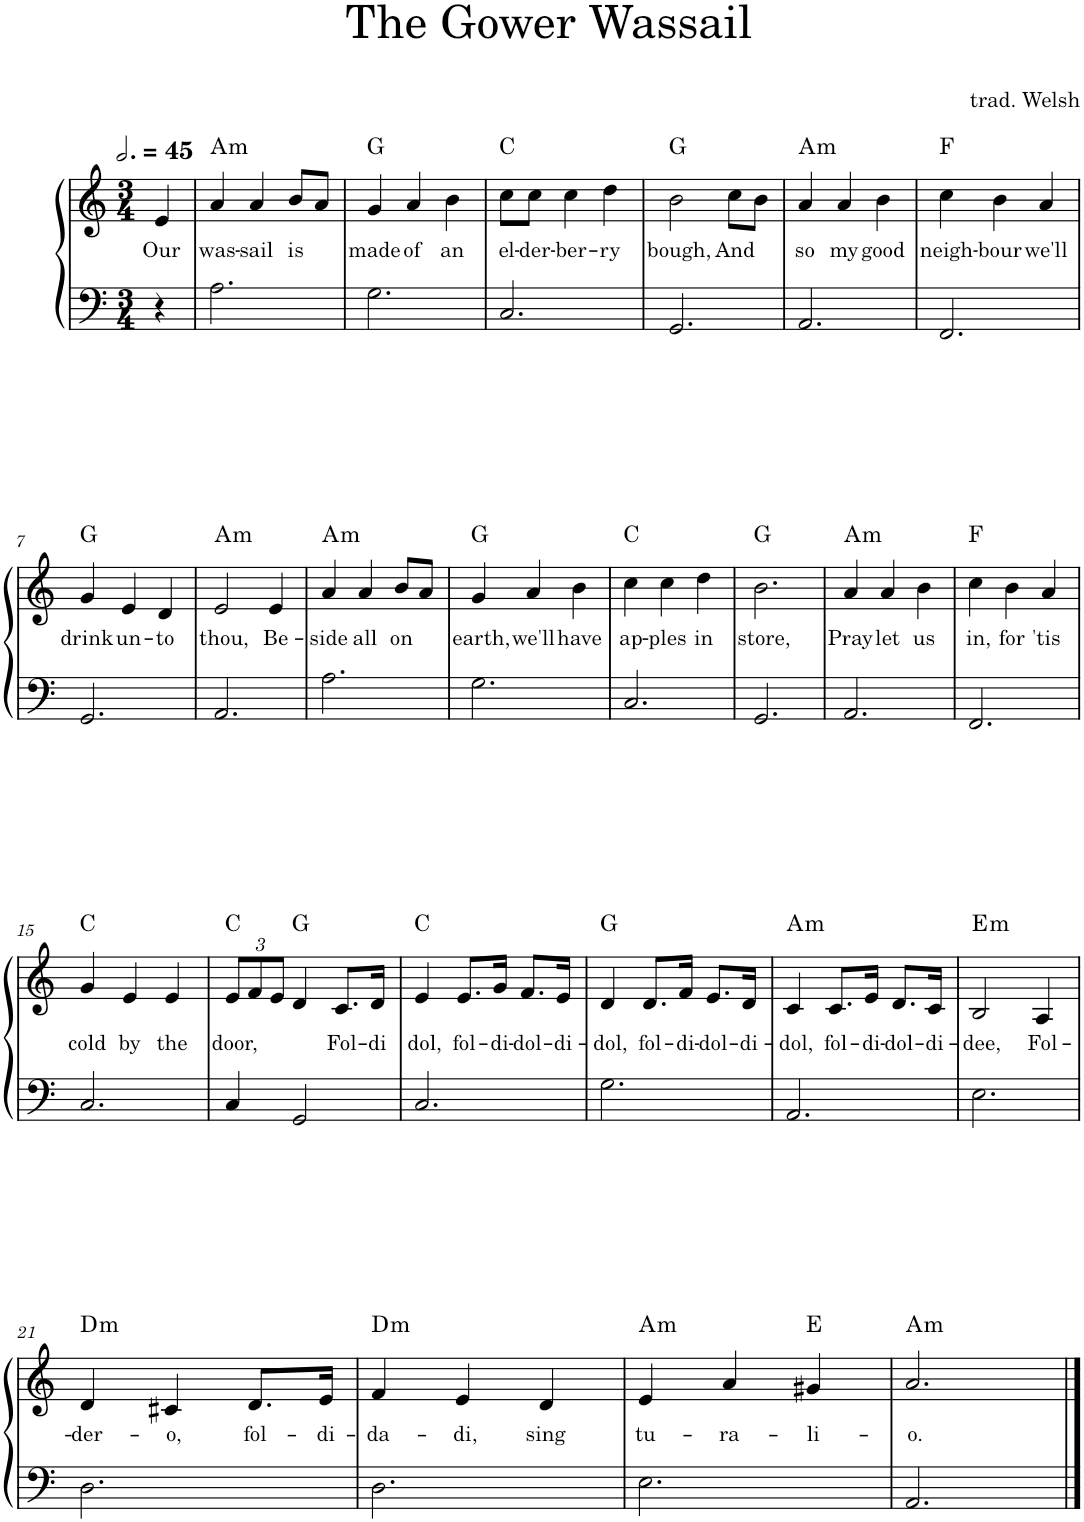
**kern	**kern	**text	**harte
*part1	*part1	*part1	*part1
*staff2	*staff1	*staff1	*
*I"Piano	*	*	*
*I'Pno.	*	*	*
*clefF4	*clefG2	*	*
*k[]	*k[]	*	*
*M3/4	*M3/4	*	*
*MM135	*MM135	*	*
=	=	=	=
!	!	!LO:LY:b	!
4r	4e/	Our	.
=1	=1	=1	=1
!	!	!LO:LY:b	!LO:H:kt=m
2.A\	4a/	was-	A:min
!	!	!LO:LY:b	!
.	4a/	-sail	.
!	!	!LO:LY:b	!
.	8b/L	is	.
.	8a/J	.	.
=2	=2	=2	=2
!	!	!LO:LY:b	!
2.G\	4g/	made	G:maj
!	!	!LO:LY:b	!
.	4a/	of	.
!	!	!LO:LY:b	!
.	4b\	an	.
=3	=3	=3	=3
!	!	!LO:LY:b	!
2.C/	8cc\L	el-	C:maj
!	!	!LO:LY:b	!
.	8cc\J	-der-	.
!	!	!LO:LY:b	!
.	4cc\	-ber-	.
!	!	!LO:LY:b	!
.	4dd\	-ry	.
=4	=4	=4	=4
!	!	!LO:LY:b	!
2.GG/	2b\	bough,	G:maj
!	!	!LO:LY:b	!
.	8cc\L	And	.
.	8b\J	.	.
=5	=5	=5	=5
!	!	!LO:LY:b	!LO:H:kt=m
2.AA/	4a/	so	A:min
!	!	!LO:LY:b	!
.	4a/	my	.
!	!	!LO:LY:b	!
.	4b\	good	.
=6	=6	=6	=6
!	!	!LO:LY:b	!
2.FF/	4cc\	neigh-	F:maj
!	!	!LO:LY:b	!
.	4b\	-bour	.
!	!	!LO:LY:b	!
.	4a/	we'll	.
!!LO:LB:g=z
=7	=7	=7	=7
!	!	!LO:LY:b	!
2.GG/	4g/	drink	G:maj
!	!	!LO:LY:b	!
.	4e/	un-	.
!	!	!LO:LY:b	!
.	4d/	-to	.
=8	=8	=8	=8
!	!	!LO:LY:b	!LO:H:kt=m
2.AA/	2e/	thou,	A:min
!	!	!LO:LY:b	!
.	4e/	Be-	.
=9	=9	=9	=9
!	!	!LO:LY:b	!LO:H:kt=m
2.A\	4a/	-side	A:min
!	!	!LO:LY:b	!
.	4a/	all	.
!	!	!LO:LY:b	!
.	8b/L	on	.
.	8a/J	.	.
=10	=10	=10	=10
!	!	!LO:LY:b	!
2.G\	4g/	earth,	G:maj
!	!	!LO:LY:b	!
.	4a/	we'll	.
!	!	!LO:LY:b	!
.	4b\	have	.
=11	=11	=11	=11
!	!	!LO:LY:b	!
2.C/	4cc\	ap-	C:maj
!	!	!LO:LY:b	!
.	4cc\	-ples	.
!	!	!LO:LY:b	!
.	4dd\	in	.
=12	=12	=12	=12
!	!	!LO:LY:b	!
2.GG/	2.b\	store,	G:maj
=13	=13	=13	=13
!	!	!LO:LY:b	!LO:H:kt=m
2.AA/	4a/	Pray	A:min
!	!	!LO:LY:b	!
.	4a/	let	.
!	!	!LO:LY:b	!
.	4b\	us	.
=14	=14	=14	=14
!	!	!LO:LY:b	!
2.FF/	4cc\	in,	F:maj
!	!	!LO:LY:b	!
.	4b\	for	.
!	!	!LO:LY:b	!
.	4a/	'tis	.
!!LO:LB:g=z
=15	=15	=15	=15
!	!	!LO:LY:b	!
2.C/	4g/	cold	C:maj
!	!	!LO:LY:b	!
.	4e/	by	.
!	!	!LO:LY:b	!
.	4e/	the	.
=16	=16	=16	=16
*	*Xbrackettup	*	*
!	!	!LO:LY:b	!
4C/	12e/L	door,	C:maj
.	12f/	.	.
.	12e/J	.	.
2GG/	4d/	.	G:maj
!	!	!LO:LY:b	!
.	8.c/L	Fol-	.
!	!	!LO:LY:b	!
.	16d/Jk	-di	.
=17	=17	=17	=17
!	!	!LO:LY:b	!
2.C/	4e/	dol,	C:maj
!	!	!LO:LY:b	!
.	8.e/L	fol-	.
!	!	!LO:LY:b	!
.	16g/Jk	-di-	.
!	!	!LO:LY:b	!
.	8.f/L	-dol-	.
!	!	!LO:LY:b	!
.	16e/Jk	-di-	.
=18	=18	=18	=18
!	!	!LO:LY:b	!
2.G\	4d/	-dol,	G:maj
!	!	!LO:LY:b	!
.	8.d/L	fol-	.
!	!	!LO:LY:b	!
.	16f/Jk	-di-	.
!	!	!LO:LY:b	!
.	8.e/L	-dol-	.
!	!	!LO:LY:b	!
.	16d/Jk	-di-	.
=19	=19	=19	=19
!	!	!LO:LY:b	!LO:H:kt=m
2.AA/	4c/	-dol,	A:min
!	!	!LO:LY:b	!
.	8.c/L	fol-	.
!	!	!LO:LY:b	!
.	16e/Jk	-di-	.
!	!	!LO:LY:b	!
.	8.d/L	-dol-	.
!	!	!LO:LY:b	!
.	16c/Jk	-di-	.
=20	=20	=20	=20
!	!	!LO:LY:b	!LO:H:kt=m
2.E\	2B/	-dee,	E:min
!	!	!LO:LY:b	!
.	4A/	Fol-	.
!!LO:LB:g=z
=21	=21	=21	=21
!	!	!LO:LY:b	!LO:H:kt=m
2.D\	4d/	-der-	D:min
!	!	!LO:LY:b	!
.	4c#X/	-o,	.
!	!	!LO:LY:b	!
.	8.d/L	fol-	.
!	!	!LO:LY:b	!
.	16e/Jk	-di-	.
=22	=22	=22	=22
!	!	!LO:LY:b	!LO:H:kt=m
2.D\	4f/	-da-	D:min
!	!	!LO:LY:b	!
.	4e/	-di,	.
!	!	!LO:LY:b	!
.	4d/	sing	.
=23	=23	=23	=23
!	!	!LO:LY:b	!LO:H:kt=m
2.E\	4e/	tu-	A:min
!	!	!LO:LY:b	!
.	4a/	-ra-	.
!	!	!LO:LY:b	!
.	4g#X/	-li-	E:maj
=24	=24	=24	=24
!	!	!LO:LY:b	!LO:H:kt=m
2.AA/	2.a/	-o.	A:min
==	==	==	==
*-	*-	*-	*-
